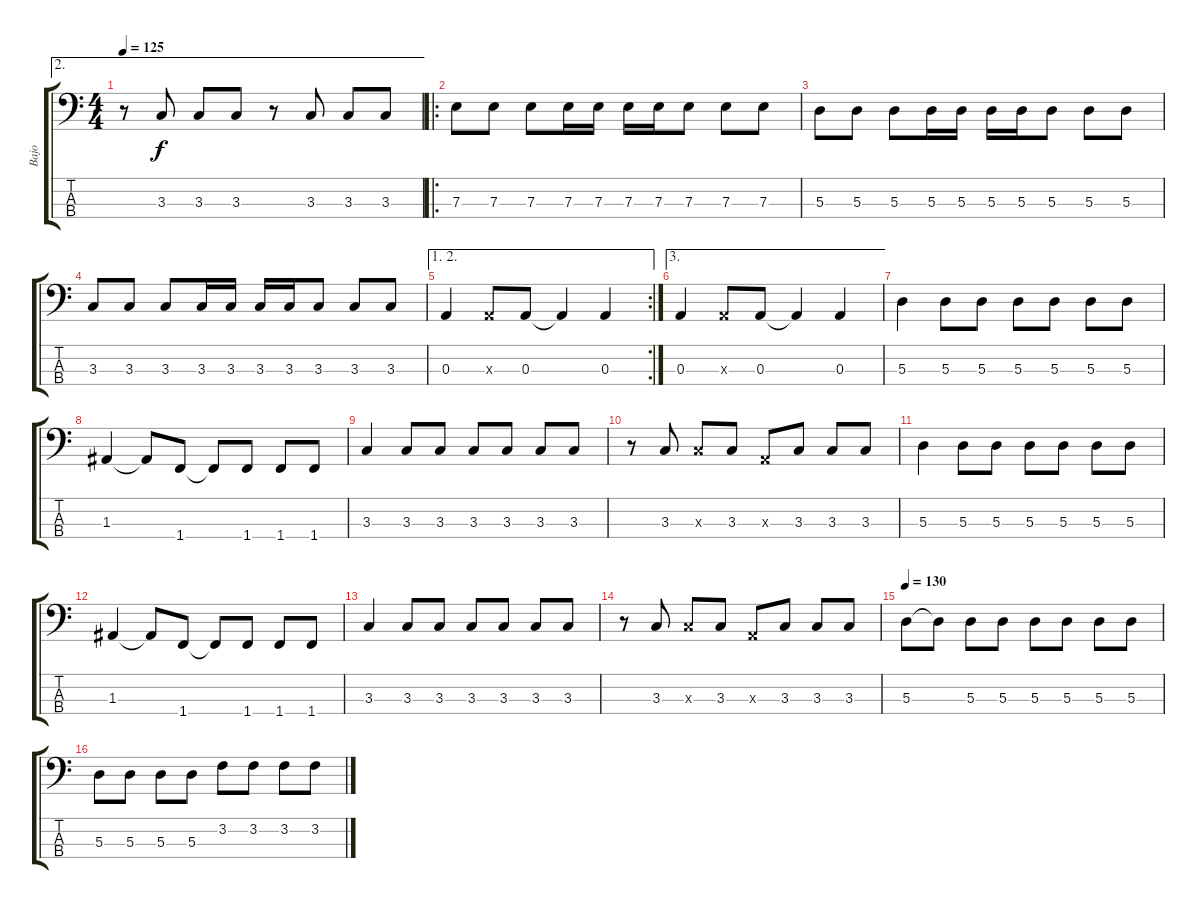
\track ("Bajo" "Bajo") {instrument electricbassfinger}
\staff {score tabs}
\tuning (G2 D2 A1 E1) {hide}
\ae 2
\ts (4 4)
\tempo 125
\clef f4
\ks c
r.8{dy f} 3.3.8 3.3.8 3.3.8 r.8 3.3.8 3.3.8 3.3.8 |
\ro
7.3.8 7.3.8 7.3.8 7.3.16 7.3.16 7.3.16 7.3.16 7.3.8 7.3.8 7.3.8 |
5.3.8 5.3.8 5.3.8 5.3.16 5.3.16 5.3.16 5.3.16 5.3.8 5.3.8 5.3.8 |
3.3.8 3.3.8 3.3.8 3.3.16 3.3.16 3.3.16 3.3.16 3.3.8 3.3.8 3.3.8 |
\ae (1 2)
\rc 2
0.3.4 0.3{x}.8 0.3.8 0.3{t}.4 0.3.4 |
\ae 3
0.3.4 0.3{x}.8 0.3.8 0.3{t}.4 0.3.4 |
5.3.4 5.3.8 5.3.8 5.3.8 5.3.8 5.3.8 5.3.8 |
1.3.4 1.3{t}.8 1.4.8 1.4{t}.8 1.4.8 1.4.8 1.4.8 |
3.3.4 3.3.8 3.3.8 3.3.8 3.3.8 3.3.8 3.3.8 |
r.8 3.3.8 3.3{x}.8 3.3.8 0.3{x}.8 3.3.8 3.3.8 3.3.8 |
5.3.4 5.3.8 5.3.8 5.3.8 5.3.8 5.3.8 5.3.8 |
1.3.4 1.3{t}.8 1.4.8 1.4{t}.8 1.4.8 1.4.8 1.4.8 |
3.3.4 3.3.8 3.3.8 3.3.8 3.3.8 3.3.8 3.3.8 |
r.8 3.3.8 3.3{x}.8 3.3.8 0.3{x}.8 3.3.8 3.3.8 3.3.8 |
\tempo 130
5.3.8 5.3{t}.8 5.3.8 5.3.8 5.3.8 5.3.8 5.3.8 5.3.8 |
5.3.8 5.3.8 5.3.8 5.3.8 3.2.8 3.2.8 3.2.8 3.2.8
